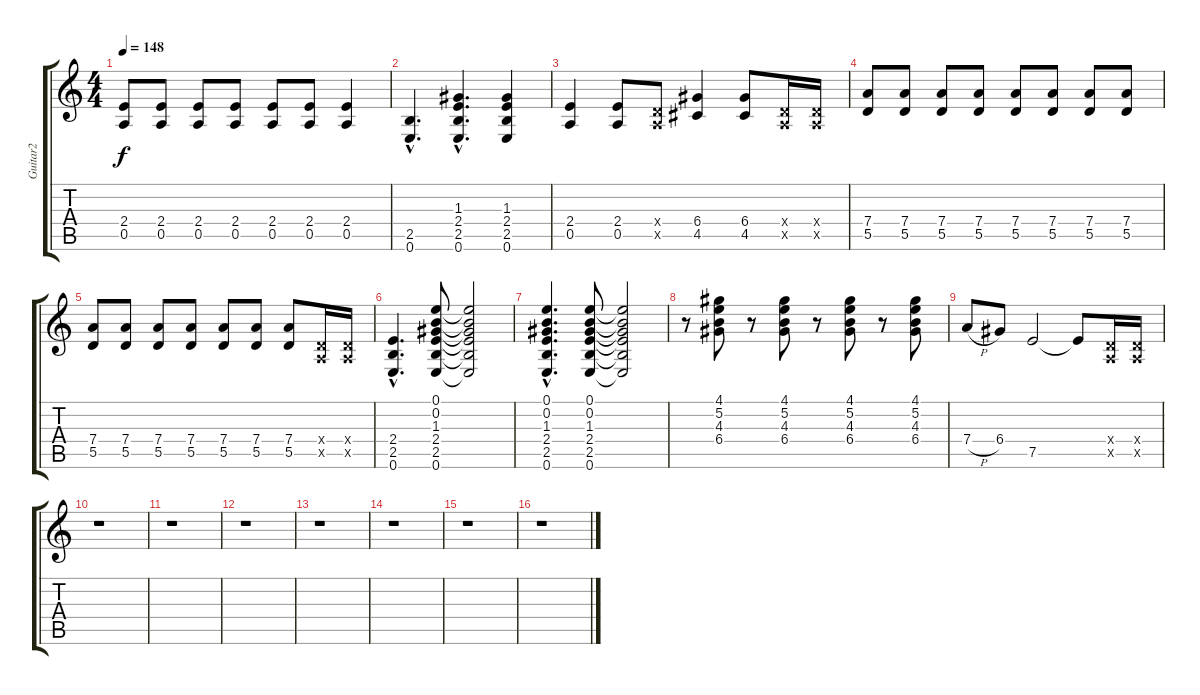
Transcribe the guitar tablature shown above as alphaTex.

\track ("Guitar2" "Guitar2") {instrument distortionguitar}
\staff {score tabs}
\tuning (E4 B3 G3 D3 A2 E2) {hide}
\ts (4 4)
\tempo 148
\clef g2
\ks c
(2.4 0.5).8{dy f} (2.4 0.5).8 (2.4 0.5).8 (2.4 0.5).8 (2.4 0.5).8 (2.4 0.5).8 (2.4 0.5).4 |
(2.5{hac} 0.6{hac}).4{d} (1.3{hac} 2.4{hac} 2.5{hac} 0.6{hac}).4{d} (1.3 2.4 2.5 0.6).4 |
(2.4 0.5).4 (2.4 0.5).8 (0.4{x} 0.5{x}).8 (6.4 4.5).4 (6.4 4.5).8 (0.4{x} 0.5{x}).16 (0.4{x} 0.5{x}).16 |
(7.4 5.5).8 (7.4 5.5).8 (7.4 5.5).8 (7.4 5.5).8 (7.4 5.5).8 (7.4 5.5).8 (7.4 5.5).8 (7.4 5.5).8 |
(7.4 5.5).8 (7.4 5.5).8 (7.4 5.5).8 (7.4 5.5).8 (7.4 5.5).8 (7.4 5.5).8 (7.4 5.5).8 (0.4{x} 0.5{x}).16 (0.4{x} 0.5{x}).16 |
(2.4{hac} 2.5{hac} 0.6{hac}).4{d} (0.1 0.2 1.3 2.4 2.5 0.6).8 (0.1{t} 0.2{t} 1.3{t} 2.4{t} 2.5{t} 0.6{t}).2 |
(0.1{hac} 0.2{hac} 1.3{hac} 2.4{hac} 2.5{hac} 0.6{hac}).4{d} (0.1 0.2 1.3 2.4 2.5 0.6).8 (0.1{t} 0.2{t} 1.3{t} 2.4{t} 2.5{t} 0.6{t}).2 |
r.8 (4.1 5.2 4.3 6.4).8 r.8 (4.1 5.2 4.3 6.4).8 r.8 (4.1 5.2 4.3 6.4).8 r.8 (4.1 5.2 4.3 6.4).8 |
7.4{h}.8 6.4.8 7.5.2 7.5{t}.8 (0.4{x} 0.5{x}).16 (0.4{x} 0.5{x}).16 |
r.1 |
r.1 |
r.1 |
r.1 |
r.1 |
r.1 |
r.1
